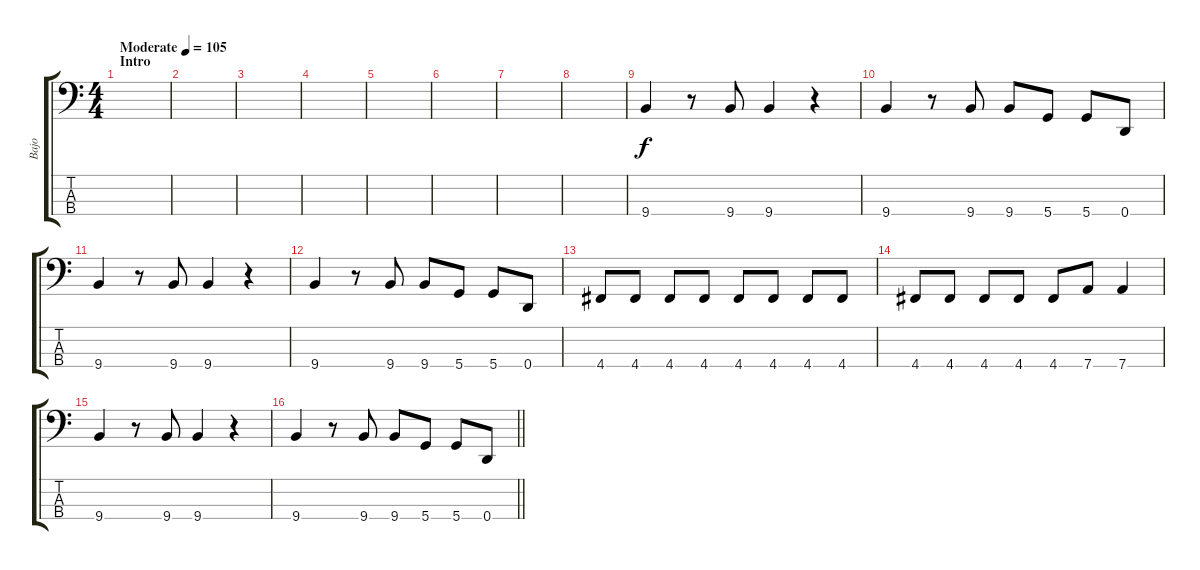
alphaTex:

\track ("Bajo" "Bajo") {instrument electricbasspick}
\staff {score tabs}
\tuning (G2 D2 A1 D1) {hide}
\ts (4 4)
\section ("" "Intro")
\tempo (105 "Moderate")
\clef f4
\ks c
|
|
|
|
|
|
|
|
9.4.4 r.8 9.4.8 9.4.4 r.4 |
9.4.4 r.8 9.4.8 9.4.8 5.4.8 5.4.8 0.4.8 |
9.4.4 r.8 9.4.8 9.4.4 r.4 |
9.4.4 r.8 9.4.8 9.4.8 5.4.8 5.4.8 0.4.8 |
4.4.8 4.4.8 4.4.8 4.4.8 4.4.8 4.4.8 4.4.8 4.4.8 |
4.4.8 4.4.8 4.4.8 4.4.8 4.4.8 7.4.8 7.4.4 |
9.4.4 r.8 9.4.8 9.4.4 r.4 |
\barLineRight lightlight
9.4.4 r.8 9.4.8 9.4.8 5.4.8 5.4.8 0.4.8
